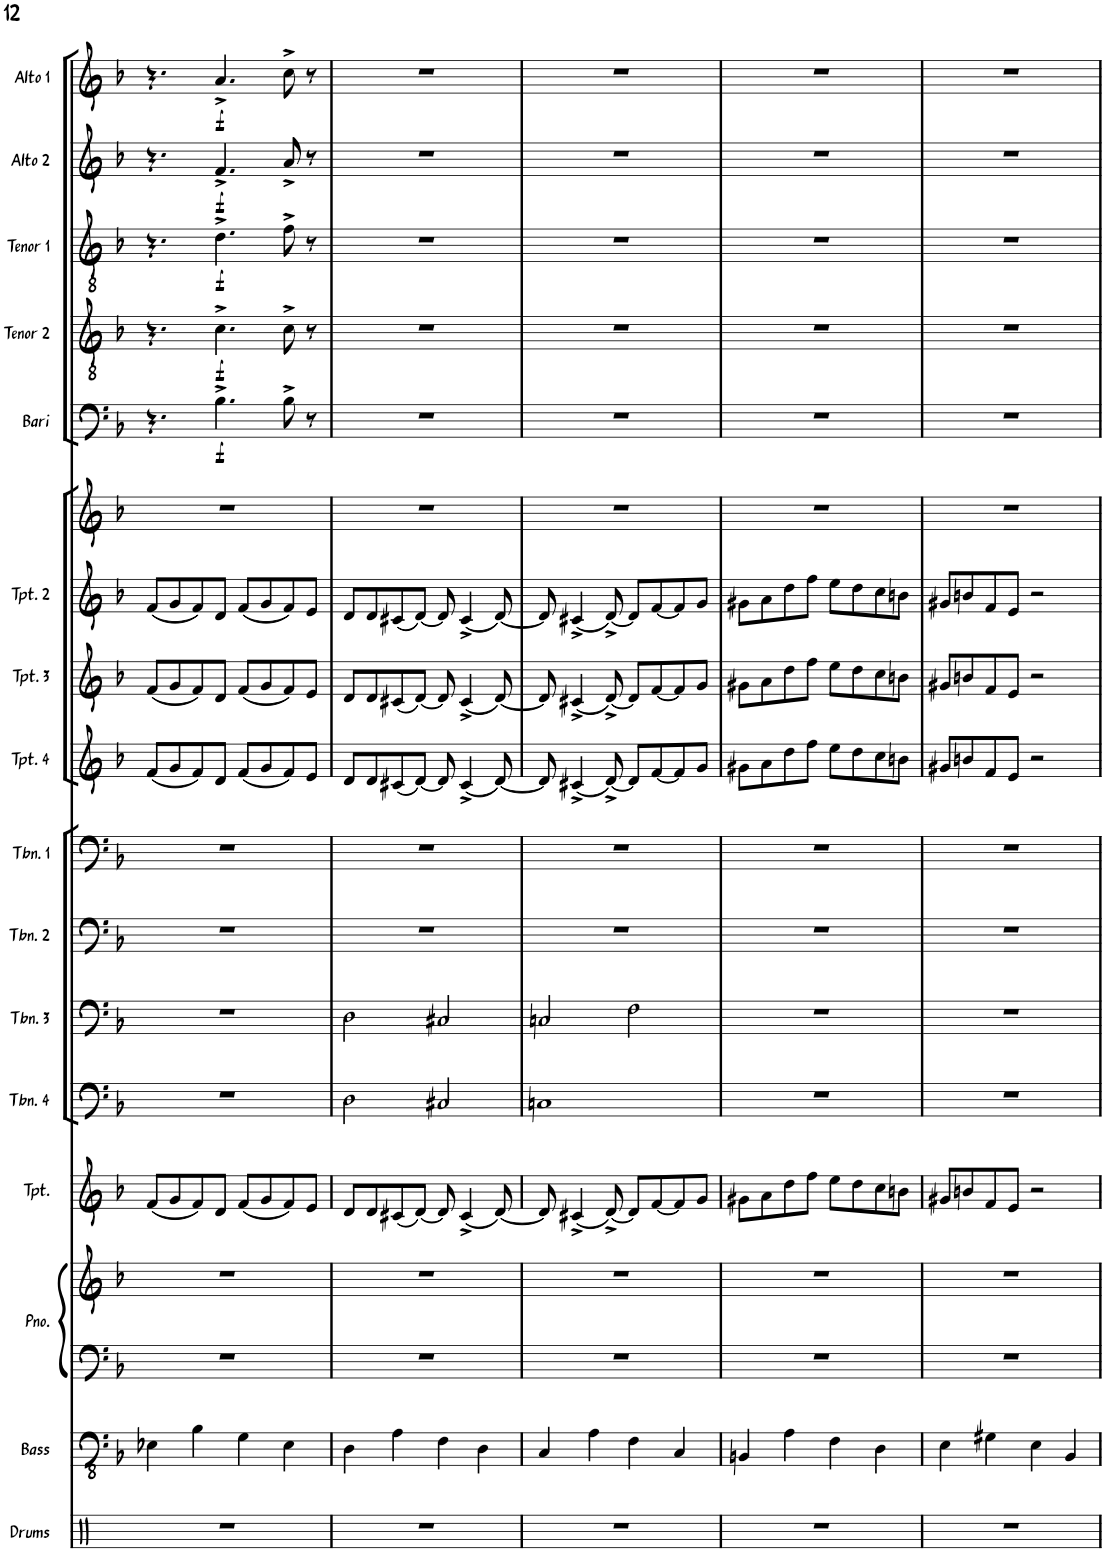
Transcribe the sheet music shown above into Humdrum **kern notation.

**kern	**kern	**kern	**kern	**kern	**kern	**kern	**kern	**kern	**kern	**kern	**kern	**kern	**kern	**dynam	**kern	**dynam	**kern	**dynam	**kern	**dynam	**kern	**dynam
*part17	*part16	*part15	*part15	*part14	*part13	*part12	*part11	*part10	*part9	*part8	*part7	*part6	*part5	*part5	*part4	*part4	*part3	*part3	*part2	*part2	*part1	*part1
*staff18	*staff17	*staff16	*staff15	*staff14	*staff13	*staff12	*staff11	*staff10	*staff9	*staff8	*staff7	*staff6	*staff5	*staff5	*staff4	*staff4	*staff3	*staff3	*staff2	*staff2	*staff1	*staff1
*I"Drums	*I"Bass	*I"Piano	*	*I"Trumpet	*I"Trombone 4	*I"Trombone 3	*I"Trombone 2	*I"Trombone 1	*I"Trumpet 4	*I"Trumpet 3	*I"Trumpet 2	*I"Trumpet 1	*I"Bari Sax	*	*I"Tenor Sax 2	*	*I"Tenor Sax 1	*	*I"Alto Sax 2	*	*I"Alto Sax 1	*
*I'Drums	*I'Bass	*I'Pno.	*	*I'Tpt.	*I'Tbn. 4	*I'Tbn. 3	*I'Tbn. 2	*I'Tbn. 1	*I'Tpt. 4	*I'Tpt. 3	*I'Tpt. 2	*I'Tpt	*I'Bari	*	*I'Tenor 2	*	*I'Tenor 1	*	*I'Alto 2	*	*I'Alto 1	*
!!LO:PB:g=z
*clefX	*clefFv4	*clefF4	*clefG2	*clefG2	*clefF4	*clefF4	*clefF4	*clefF4	*clefG2	*clefG2	*clefG2	*clefG2	*clefF4	*	*clefGv2	*	*clefGv2	*	*clefG2	*	*clefG2	*
*	*	*	*	*Trd1c2	*	*	*	*	*Trd1c2	*Trd1c2	*Trd1c2	*Trd1c2	*Trd12c21	*	*Trd8c14	*	*Trd8c14	*	*Trd5c9	*	*Trd5c9	*
*k[]	*k[b-]	*k[b-]	*k[b-]	*k[b-]	*k[b-]	*k[b-]	*k[b-]	*k[b-]	*k[b-]	*k[b-]	*k[b-]	*k[b-]	*k[b-]	*	*k[b-]	*	*k[b-]	*	*k[b-]	*	*k[b-]	*
*M2/2	*M2/2	*M2/2	*M2/2	*M2/2	*M2/2	*M2/2	*M2/2	*M2/2	*M2/2	*M2/2	*M2/2	*M2/2	*M2/2	*	*M2/2	*	*M2/2	*	*M2/2	*	*M2/2	*
*met(c|)	*met(c|)	*met(c|)	*met(c|)	*met(c|)	*met(c|)	*met(c|)	*met(c|)	*met(c|)	*met(c|)	*met(c|)	*met(c|)	*met(c|)	*met(c|)	*	*met(c|)	*	*met(c|)	*	*met(c|)	*	*met(c|)	*
=64	=64	=64	=64	=64	=64	=64	=64	=64	=64	=64	=64	=64	=64	=64	=64	=64	=64	=64	=64	=64	=64	=64
1r	4EE-X\	1r	1r	(8f/L	1r	1r	1r	1r	(8f/L	(8f/L	(8f/L	1r	4.r	.	4.r	.	4.r	.	4.r	.	4.r	.
.	.	.	.	8g/	.	.	.	.	8g/	8g/	8g/	.	.	.	.	.	.	.	.	.	.	.
.	4BB-\	.	.	8f/)	.	.	.	.	8f/)	8f/)	8f/)	.	.	.	.	.	.	.	.	.	.	.
!	!	!	!	!	!	!	!	!	!	!	!	!	!	!LO:DY:b	!	!LO:DY:b	!	!LO:DY:b	!	!LO:DY:b	!	!LO:DY:b
.	.	.	.	8d/J	.	.	.	.	8d/J	8d/J	8d/J	.	4.B-^\	f	4.c^\	f	4.d^\	f	4.f^/	f	4.a^/	f
.	4GG\	.	.	(8f/L	.	.	.	.	(8f/L	(8f/L	(8f/L	.	.	.	.	.	.	.	.	.	.	.
.	.	.	.	8g/	.	.	.	.	8g/	8g/	8g/	.	.	.	.	.	.	.	.	.	.	.
.	4EE-\	.	.	8f/)	.	.	.	.	8f/)	8f/)	8f/)	.	8B-^\	.	8c^\	.	8f^\	.	8a^/	.	8cc^\	.
.	.	.	.	8e/J	.	.	.	.	8e/J	8e/J	8e/J	.	8r	.	8r	.	8r	.	8r	.	8r	.
=65	=65	=65	=65	=65	=65	=65	=65	=65	=65	=65	=65	=65	=65	=65	=65	=65	=65	=65	=65	=65	=65	=65
1r	4DD\	1r	1r	8d/L	2D\	2D\	1r	1r	8d/L	8d/L	8d/L	1r	1r	.	1r	.	1r	.	1r	.	1r	.
.	.	.	.	8d/	.	.	.	.	8d/	8d/	8d/	.	.	.	.	.	.	.	.	.	.	.
.	4AA\	.	.	(8c#X/	.	.	.	.	(8c#X/	(8c#X/	(8c#X/	.	.	.	.	.	.	.	.	.	.	.
.	.	.	.	[8d/J)	.	.	.	.	[8d/J)	[8d/J)	[8d/J)	.	.	.	.	.	.	.	.	.	.	.
.	4FF\	.	.	8d/]	2C#X/	2C#X/	.	.	8d/]	8d/]	8d/]	.	.	.	.	.	.	.	.	.	.	.
.	.	.	.	(4c#^/	.	.	.	.	(4c#^/	(4c#^/	(4c#^/	.	.	.	.	.	.	.	.	.	.	.
.	4DD\	.	.	.	.	.	.	.	.	.	.	.	.	.	.	.	.	.	.	.	.	.
.	.	.	.	[8d/)	.	.	.	.	[8d/)	[8d/)	[8d/)	.	.	.	.	.	.	.	.	.	.	.
=66	=66	=66	=66	=66	=66	=66	=66	=66	=66	=66	=66	=66	=66	=66	=66	=66	=66	=66	=66	=66	=66	=66
1r	4CC/	1r	1r	8d/]	1Cn	2Cn/	1r	1r	8d/]	8d/]	8d/]	1r	1r	.	1r	.	1r	.	1r	.	1r	.
.	.	.	.	(4c#X^/	.	.	.	.	(4c#X^/	(4c#X^/	(4c#X^/	.	.	.	.	.	.	.	.	.	.	.
.	4AA\	.	.	.	.	.	.	.	.	.	.	.	.	.	.	.	.	.	.	.	.	.
.	.	.	.	[8d^/)	.	.	.	.	[8d^/)	[8d^/)	[8d^/)	.	.	.	.	.	.	.	.	.	.	.
.	4FF\	.	.	8d/L]	.	2F\	.	.	8d/L]	8d/L]	8d/L]	.	.	.	.	.	.	.	.	.	.	.
.	.	.	.	[8f/	.	.	.	.	[8f/	[8f/	[8f/	.	.	.	.	.	.	.	.	.	.	.
.	4CC/	.	.	8f/]	.	.	.	.	8f/]	8f/]	8f/]	.	.	.	.	.	.	.	.	.	.	.
.	.	.	.	8g/J	.	.	.	.	8g/J	8g/J	8g/J	.	.	.	.	.	.	.	.	.	.	.
=67	=67	=67	=67	=67	=67	=67	=67	=67	=67	=67	=67	=67	=67	=67	=67	=67	=67	=67	=67	=67	=67	=67
1r	4BBBn/	1r	1r	8g#X\L	1r	1r	1r	1r	8g#X\L	8g#X\L	8g#X\L	1r	1r	.	1r	.	1r	.	1r	.	1r	.
.	.	.	.	8a\	.	.	.	.	8a\	8a\	8a\	.	.	.	.	.	.	.	.	.	.	.
.	4AA\	.	.	8dd\	.	.	.	.	8dd\	8dd\	8dd\	.	.	.	.	.	.	.	.	.	.	.
.	.	.	.	8ff\J	.	.	.	.	8ff\J	8ff\J	8ff\J	.	.	.	.	.	.	.	.	.	.	.
.	4FF\	.	.	8ee\L	.	.	.	.	8ee\L	8ee\L	8ee\L	.	.	.	.	.	.	.	.	.	.	.
.	.	.	.	8dd\	.	.	.	.	8dd\	8dd\	8dd\	.	.	.	.	.	.	.	.	.	.	.
.	4DD\	.	.	8cc\	.	.	.	.	8cc\	8cc\	8cc\	.	.	.	.	.	.	.	.	.	.	.
.	.	.	.	8bn\J	.	.	.	.	8bn\J	8bn\J	8bn\J	.	.	.	.	.	.	.	.	.	.	.
=68	=68	=68	=68	=68	=68	=68	=68	=68	=68	=68	=68	=68	=68	=68	=68	=68	=68	=68	=68	=68	=68	=68
1r	4EE\	1r	1r	8g#X/L	1r	1r	1r	1r	8g#X/L	8g#X/L	8g#X/L	1r	1r	.	1r	.	1r	.	1r	.	1r	.
.	.	.	.	8bn/	.	.	.	.	8bn/	8bn/	8bn/	.	.	.	.	.	.	.	.	.	.	.
.	4GG#X\	.	.	8f/	.	.	.	.	8f/	8f/	8f/	.	.	.	.	.	.	.	.	.	.	.
.	.	.	.	8e/J	.	.	.	.	8e/J	8e/J	8e/J	.	.	.	.	.	.	.	.	.	.	.
.	4EE\	.	.	2r	.	.	.	.	2r	2r	2r	.	.	.	.	.	.	.	.	.	.	.
.	4BBB-/	.	.	.	.	.	.	.	.	.	.	.	.	.	.	.	.	.	.	.	.	.
=	=	=	=	=	=	=	=	=	=	=	=	=	=	=	=	=	=	=	=	=	=	=
*-	*-	*-	*-	*-	*-	*-	*-	*-	*-	*-	*-	*-	*-	*-	*-	*-	*-	*-	*-	*-	*-	*-
